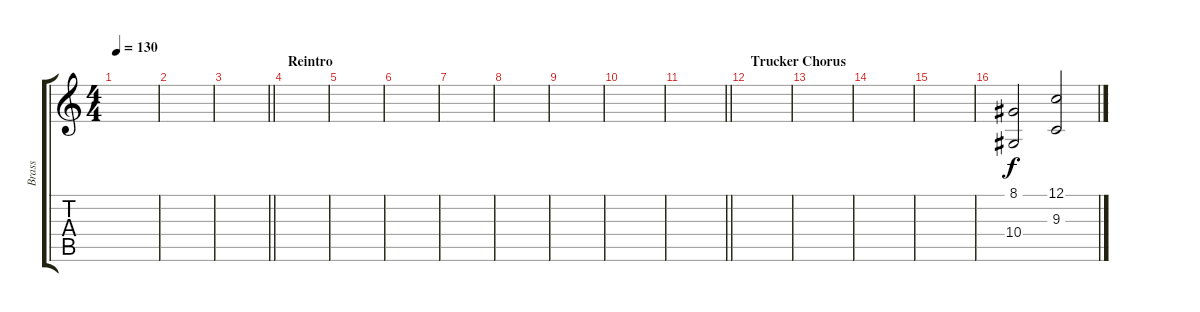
\track ("Brass" "Brass") {instrument brasssection}
\staff {score tabs}
\tuning (C4 G3 Eb3 Bb2 F2 C2) {hide}
\ts (4 4)
\tempo 130
\clef g2
\ks c
|
|
\barLineRight lightlight
|
\section ("" "Reintro")
|
|
|
|
|
|
|
\barLineRight lightlight
|
\section ("" "Trucker Chorus")
|
|
|
|
(8.1 10.4).2 (12.1 9.3).2
